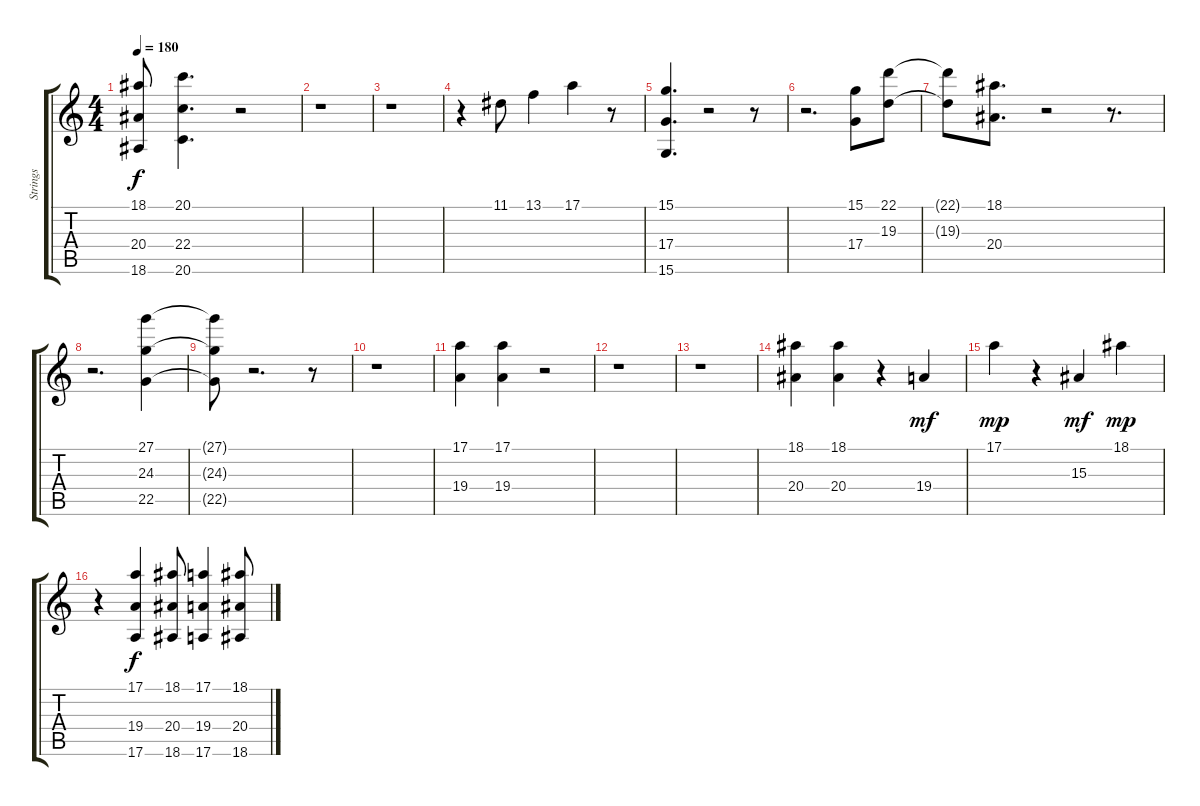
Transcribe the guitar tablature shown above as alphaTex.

\track ("Strings" "Strings") {instrument stringensemble1}
\staff {score tabs}
\tuning (E4 B3 G3 D3 A2 E2) {hide}
\ts (4 4)
\tempo 180
\clef g2
\ks c
(18.1{t} 20.4{t} 18.6{t}).8{dy f} (20.1 22.4 20.6).4{d} r.2 |
r.1 |
r.1 |
r.4 11.1.8 13.1.4 17.1.4 r.8 |
(15.1 17.4 15.6).4{d} r.2 r.8 |
r.2{d} (15.1 17.4).8 (22.1 19.3).8 |
(22.1{t} 19.3{t}).8 (18.1 20.4).8{d} r.2 r.8{d} |
r.2{d} (27.1 24.3 22.5).4 |
(27.1{t} 24.3{t} 22.5{t}).8 r.2{d} r.8 |
r.1 |
(17.1 19.4).4 (17.1 19.4).4 r.2 |
r.1 |
r.1 |
(18.1 20.4).4 (18.1 20.4).4 r.4 19.4.4{dy mf volume 1} |
17.1.4{dy mp volume 10} r.4 15.3.4{dy mf volume 1} 18.1.4{dy mp volume 10} |
r.4 (17.1 19.4 17.6).4{dy f volume 9} (18.1 20.4 18.6).8{volume 10} (17.1 19.4 17.6).4 (18.1 20.4 18.6).8
